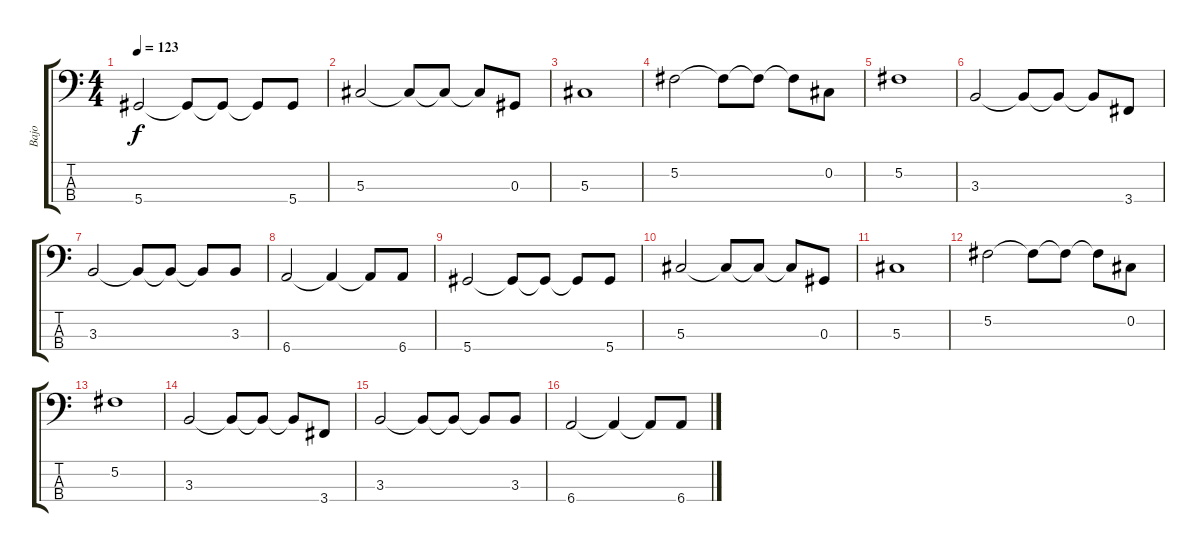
\track ("Bajo" "Bajo") {instrument electricguitarjazz}
\staff {score tabs}
\tuning (Gb2 Db2 Ab1 Eb1) {hide}
\ts (4 4)
\tempo 123
\clef f4
\ks c
5.4.2{dy f} 5.4{t}.8 5.4{t}.8 5.4{t}.8 5.4.8 |
5.3.2 5.3{t}.8 5.3{t}.8 5.3{t}.8 0.3.8 |
5.3.1 |
5.2.2 5.2{t}.8 5.2{t}.8 5.2{t}.8 0.2.8 |
5.2.1 |
3.3.2 3.3{t}.8 3.3{t}.8 3.3{t}.8 3.4.8 |
3.3.2 3.3{t}.8 3.3{t}.8 3.3{t}.8 3.3.8 |
6.4.2 6.4{t}.4 6.4{t}.8 6.4.8 |
5.4.2 5.4{t}.8 5.4{t}.8 5.4{t}.8 5.4.8 |
5.3.2 5.3{t}.8 5.3{t}.8 5.3{t}.8 0.3.8 |
5.3.1 |
5.2.2 5.2{t}.8 5.2{t}.8 5.2{t}.8 0.2.8 |
5.2.1 |
3.3.2 3.3{t}.8 3.3{t}.8 3.3{t}.8 3.4.8 |
3.3.2 3.3{t}.8 3.3{t}.8 3.3{t}.8 3.3.8 |
6.4.2 6.4{t}.4 6.4{t}.8 6.4.8
